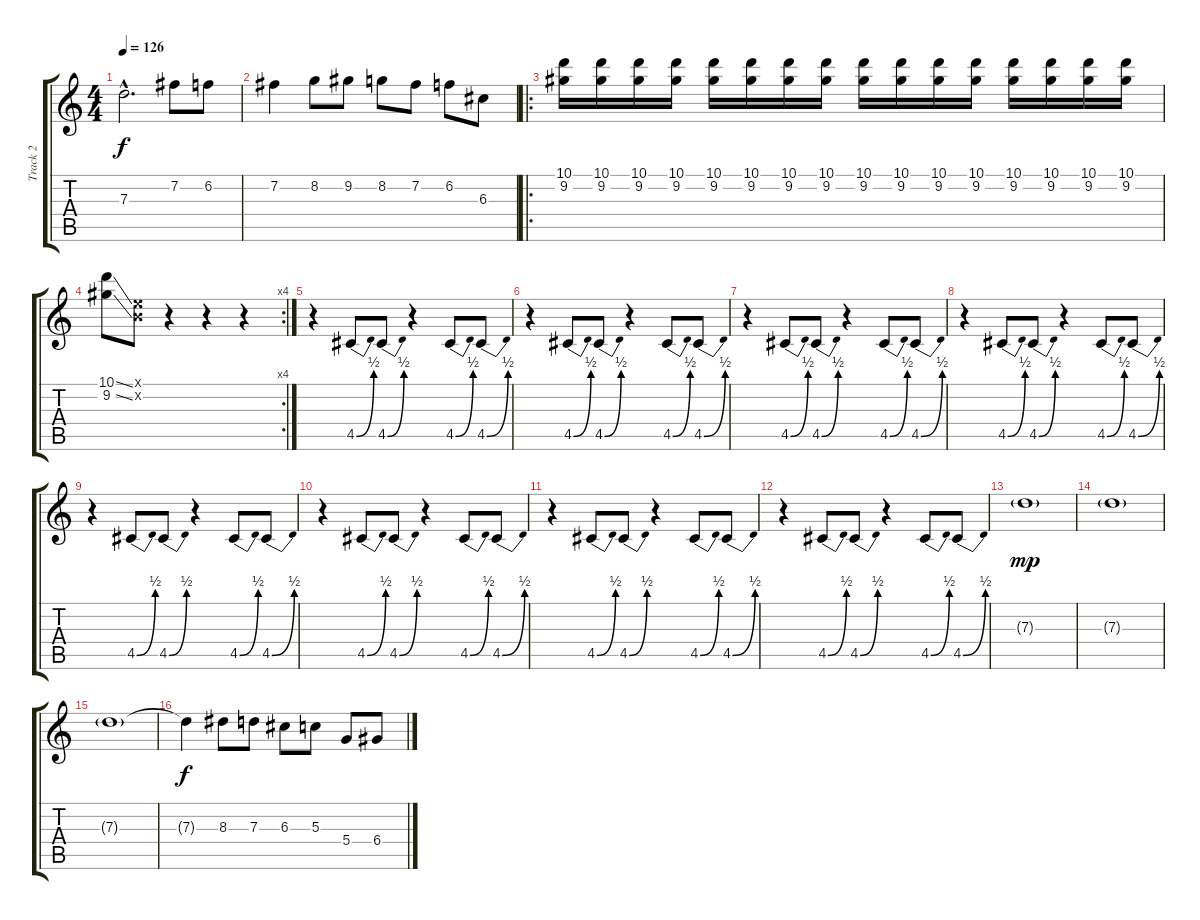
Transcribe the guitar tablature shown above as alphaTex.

\track ("Track 2" "Track 2") {instrument distortionguitar}
\staff {score tabs}
\tuning (E4 B3 G3 D3 A2 E2) {hide}
\ts (4 4)
\tempo 126
\clef g2
\ks c
7.3{hac}.2{d dy f} 7.2.8 6.2.8 |
7.2.4 8.2.8 9.2.8 8.2.8 7.2.8 6.2.8 6.3.8 |
\ro
(10.1 9.2).16 (10.1 9.2).16 (10.1 9.2).16 (10.1 9.2).16 (10.1 9.2).16 (10.1 9.2).16 (10.1 9.2).16 (10.1 9.2).16 (10.1 9.2).16 (10.1 9.2).16 (10.1 9.2).16 (10.1 9.2).16 (10.1 9.2).16 (10.1 9.2).16 (10.1 9.2).16 (10.1 9.2).16 |
\rc 4
(10.1{ss} 9.2{ss}).8 (0.1{x} 0.2{x}).8 r.4 r.4 r.4 |
r.4 4.5{be (bend 0 0 60 2)}.8 4.5{be (bend 0 0 60 2)}.8 r.4 4.5{be (bend 0 0 60 2)}.8 4.5{be (bend 0 0 60 2)}.8 |
r.4 4.5{be (bend 0 0 60 2)}.8 4.5{be (bend 0 0 60 2)}.8 r.4 4.5{be (bend 0 0 60 2)}.8 4.5{be (bend 0 0 60 2)}.8 |
r.4 4.5{be (bend 0 0 60 2)}.8 4.5{be (bend 0 0 60 2)}.8 r.4 4.5{be (bend 0 0 60 2)}.8 4.5{be (bend 0 0 60 2)}.8 |
r.4 4.5{be (bend 0 0 60 2)}.8 4.5{be (bend 0 0 60 2)}.8 r.4 4.5{be (bend 0 0 60 2)}.8 4.5{be (bend 0 0 60 2)}.8 |
r.4 4.5{be (bend 0 0 60 2)}.8 4.5{be (bend 0 0 60 2)}.8 r.4 4.5{be (bend 0 0 60 2)}.8 4.5{be (bend 0 0 60 2)}.8 |
r.4 4.5{be (bend 0 0 60 2)}.8 4.5{be (bend 0 0 60 2)}.8 r.4 4.5{be (bend 0 0 60 2)}.8 4.5{be (bend 0 0 60 2)}.8 |
r.4 4.5{be (bend 0 0 60 2)}.8 4.5{be (bend 0 0 60 2)}.8 r.4 4.5{be (bend 0 0 60 2)}.8 4.5{be (bend 0 0 60 2)}.8 |
r.4 4.5{be (bend 0 0 60 2)}.8 4.5{be (bend 0 0 60 2)}.8 r.4 4.5{be (bend 0 0 60 2)}.8 4.5{be (bend 0 0 60 2)}.8 |
7.3{g}.1{dy mp} |
7.3{g}.1 |
7.3{g}.1 |
7.3{t}.4{dy f} 8.3.8 7.3.8 6.3.8 5.3.8 5.4.8 6.4.8
